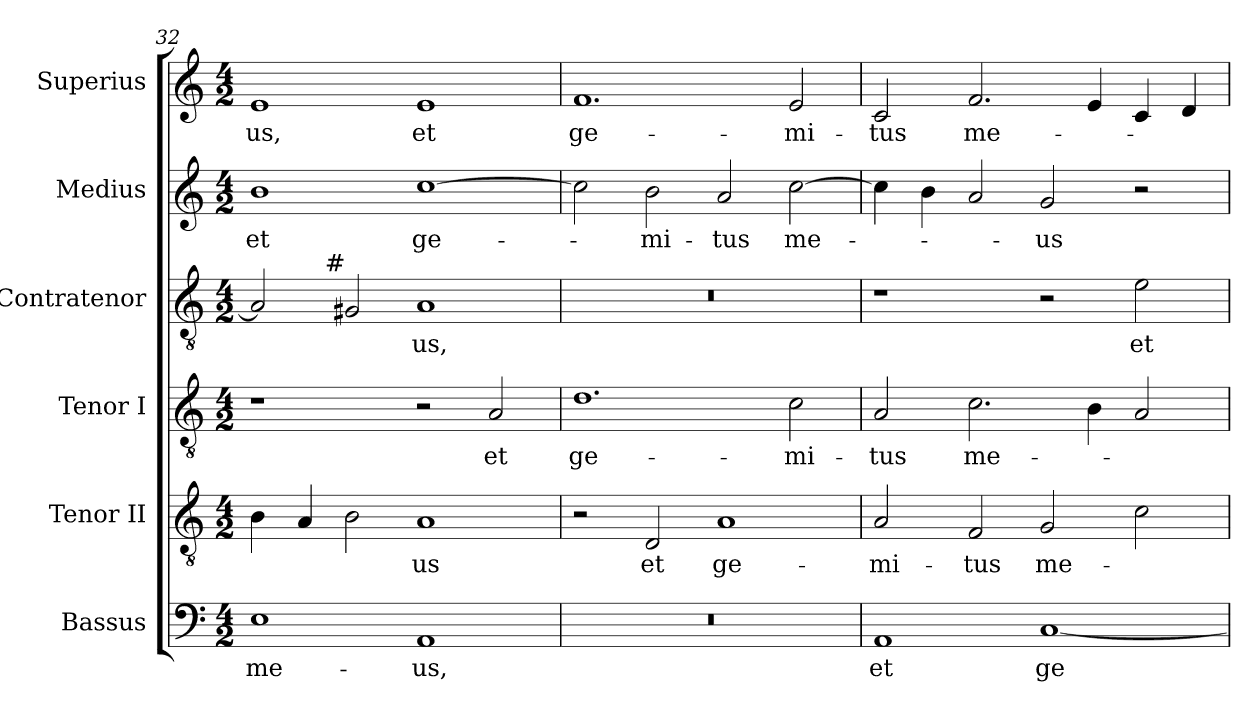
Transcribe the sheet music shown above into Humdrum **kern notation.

**kern	**text	**kern	**text	**kern	**text	**kern	**text	**kern	**text	**kern	**text
*part6	*part6	*part5	*part5	*part4	*part4	*part3	*part3	*part2	*part2	*part1	*part1
*staff6	*staff6	*staff5	*staff5	*staff4	*staff4	*staff3	*staff3	*staff2	*staff2	*staff1	*staff1
*I"Bassus	*	*I"Tenor II	*	*I"Tenor I	*	*I"Contratenor	*	*I"Medius	*	*I"Superius	*
*I'B.	*	*I'T. II	*	*I'T. I	*	*I'Ct.	*	*I'M.	*	*I'S.	*
!!LO:LB:g=z
*clefF4	*	*clefGv2	*	*clefGv2	*	*clefGv2	*	*clefG2	*	*clefG2	*
*	*	*ITrd7c12	*	*ITrd7c12	*	*ITrd7c12	*	*	*	*	*
*k[]	*	*k[]	*	*k[]	*	*k[]	*	*k[]	*	*k[]	*
*C:	*	*C:	*	*C:	*	*C:	*	*C:	*	*C:	*
*M4/2	*	*M4/2	*	*M4/2	*	*M4/2	*	*M4/2	*	*M4/2	*
=32	=32	=32	=32	=32	=32	=32	=32	=32	=32	=32	=32
!	!LO:LY:b:color=#000000	!	!	!	!	!	!	!	!	!	!
!	!	!	!	!	!	!	!	!	!LO:LY:b:color=#000000	!	!
!	!	!	!	!	!	!	!	!	!	!	!LO:LY:b:color=#000000
1Ei	me-	4BBi\	.	1r	.	2AAi/]	.	1bi	et	1ei	-us,
.	.	4AAi/	.	.	.	.	.	.	.	.	.
!	!	!	!	!	!	!LO:TX:a:rj:t=#	!	!	!	!	!
.	.	2BBi\	.	.	.	2GG#i/	.	.	.	.	.
!	!LO:LY:b:color=#000000	!	!	!	!	!	!	!	!	!	!
!	!	!	!LO:LY:b:color=#000000	!	!	!	!	!	!	!	!
!	!	!	!	!	!	!	!LO:LY:b:color=#000000	!	!	!	!
!	!	!	!	!	!	!	!	!	!LO:LY:b:color=#000000	!	!
!	!	!	!	!	!	!	!	!	!	!	!LO:LY:b:color=#000000
1AAi	-us,	1AAi	-us	2r	.	1AAi	-us,	[>1cci	ge-	1ei	et
!	!	!	!	!	!LO:LY:b:color=#000000	!	!	!	!	!	!
.	.	.	.	2AAi/	et	.	.	.	.	.	.
=33	=33	=33	=33	=33	=33	=33	=33	=33	=33	=33	=33
!	!	!	!	!	!LO:LY:b:color=#000000	!LO:N:vis=1	!	!	!	!	!
!	!	!	!	!	!	!	!	!	!	!	!LO:LY:b:color=#000000
0r	.	2r	.	1.Di	ge-	0r	.	2cci\]	.	1.fi	ge-
!	!	!	!LO:LY:b:color=#000000	!	!	!	!	!	!	!	!
!	!	!	!	!	!	!	!	!	!LO:LY:b:color=#000000	!	!
.	.	2DDi/	et	.	.	.	.	2bi\	-mi-	.	.
!	!	!	!LO:LY:b:color=#000000	!	!	!	!	!	!	!	!
!	!	!	!	!	!	!	!	!	!LO:LY:b:color=#000000	!	!
.	.	1AAi	ge-	.	.	.	.	2ai/	-tus	.	.
!	!	!	!	!	!LO:LY:b:color=#000000	!	!	!	!	!	!
!	!	!	!	!	!	!	!	!	!LO:LY:b:color=#000000	!	!
!	!	!	!	!	!	!	!	!	!	!	!LO:LY:b:color=#000000
.	.	.	.	2Ci\	-mi-	.	.	[>2cci\	me-	2ei/	-mi-
=34	=34	=34	=34	=34	=34	=34	=34	=34	=34	=34	=34
!	!LO:LY:b:color=#000000	!	!	!	!	!	!	!	!	!	!
!	!	!	!LO:LY:b:color=#000000	!	!	!	!	!	!	!	!
!	!	!	!	!	!LO:LY:b:color=#000000	!	!	!	!	!	!
!	!	!	!	!	!	!	!	!	!	!	!LO:LY:b:color=#000000
1AAi	et	2AAi/	-mi-	2AAi/	-tus	1r	.	4cci\]	.	2ci/	-tus
.	.	.	.	.	.	.	.	4bi\	.	.	.
!	!	!	!LO:LY:b:color=#000000	!	!	!	!	!	!	!	!
!	!	!	!	!	!LO:LY:b:color=#000000	!	!	!	!	!	!
!	!	!	!	!	!	!	!	!	!	!	!LO:LY:b:color=#000000
.	.	2FFi/	-tus	2.Ci\	me-	.	.	2ai/	.	2.fi/	me-
!	!LO:LY:b:color=#000000	!	!	!	!	!	!	!	!	!	!
!	!	!	!LO:LY:b:color=#000000	!	!	!	!	!	!	!	!
!	!	!	!	!	!	!	!	!	!LO:LY:b:color=#000000	!	!
[<1Ci	ge-	2GGi/	me-	.	.	2r	.	2gi/	-us	.	.
.	.	.	.	4BBi\	.	.	.	.	.	4ei/	.
!	!	!	!	!	!	!	!LO:LY:b:color=#000000	!	!	!	!
.	.	2Ci\	.	2AAi/	.	2Ei\	et	2r	.	4ci/	.
.	.	.	.	.	.	.	.	.	.	4di/	.
=	=	=	=	=	=	=	=	=	=	=	=
*-	*-	*-	*-	*-	*-	*-	*-	*-	*-	*-	*-
